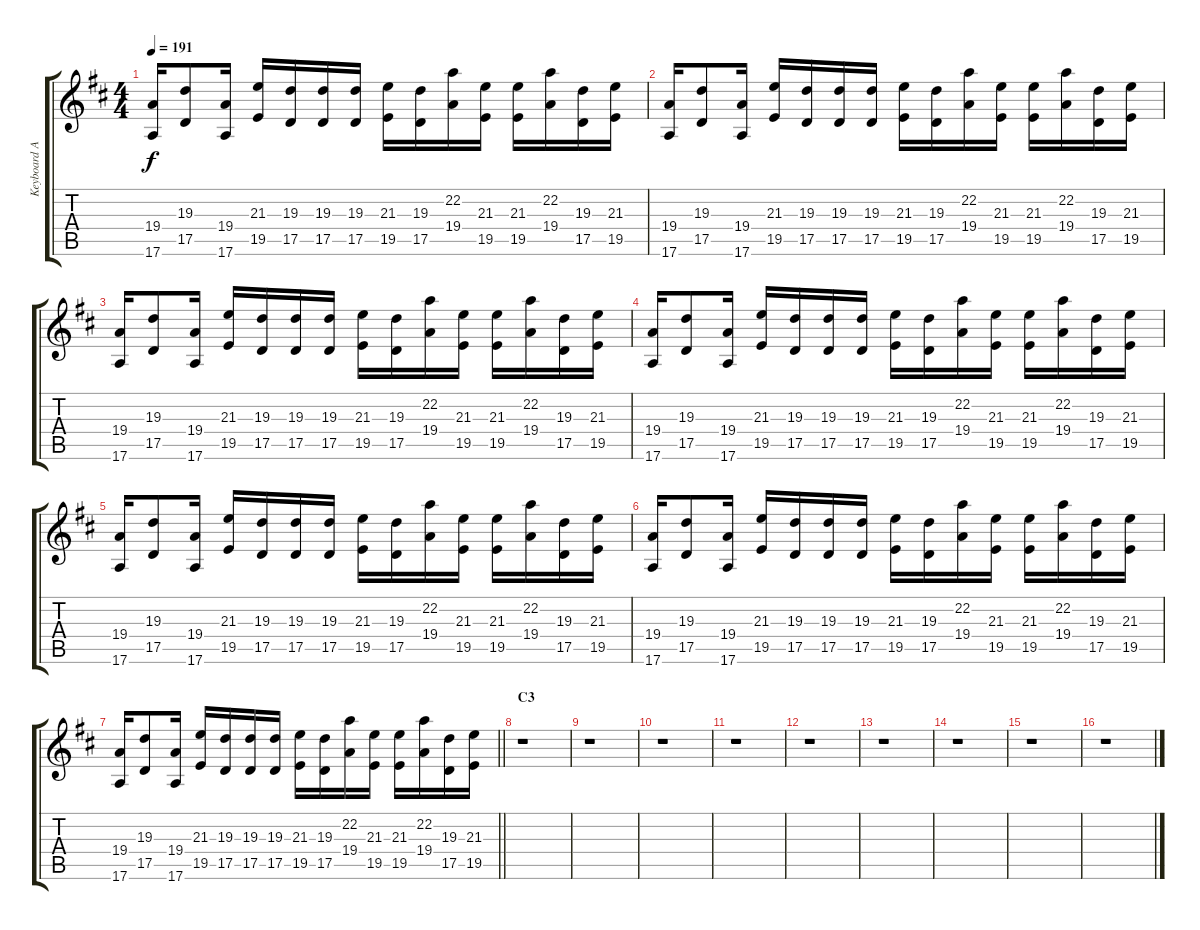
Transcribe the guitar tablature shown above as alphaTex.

\track ("Keyboard Arpeggio" "Keyboard A") {instrument lead6voice}
\staff {score tabs}
\tuning (E4 B3 G3 D3 A2 E2) {hide}
\ts (4 4)
\tempo 191
\clef g2
\ks d
(19.4 17.6).16{dy f balance 16} (19.3 17.5).8 (19.4 17.6).16 (21.3 19.5).16 (19.3 17.5).16 (19.3 17.5).16 (19.3 17.5).16 (21.3 19.5).16{balance 0} (19.3 17.5).16 (22.2 19.4).16 (21.3 19.5).16 (21.3 19.5).16 (22.2 19.4).16 (19.3 17.5).16 (21.3 19.5).16 |
(19.4 17.6).16{balance 16} (19.3 17.5).8 (19.4 17.6).16 (21.3 19.5).16 (19.3 17.5).16 (19.3 17.5).16 (19.3 17.5).16 (21.3 19.5).16{balance 0} (19.3 17.5).16 (22.2 19.4).16 (21.3 19.5).16 (21.3 19.5).16 (22.2 19.4).16 (19.3 17.5).16 (21.3 19.5).16 |
(19.4 17.6).16{balance 16} (19.3 17.5).8 (19.4 17.6).16 (21.3 19.5).16 (19.3 17.5).16 (19.3 17.5).16 (19.3 17.5).16 (21.3 19.5).16{balance 0} (19.3 17.5).16 (22.2 19.4).16 (21.3 19.5).16 (21.3 19.5).16 (22.2 19.4).16 (19.3 17.5).16 (21.3 19.5).16 |
(19.4 17.6).16{balance 16} (19.3 17.5).8 (19.4 17.6).16 (21.3 19.5).16 (19.3 17.5).16 (19.3 17.5).16 (19.3 17.5).16 (21.3 19.5).16{balance 0} (19.3 17.5).16 (22.2 19.4).16 (21.3 19.5).16 (21.3 19.5).16 (22.2 19.4).16 (19.3 17.5).16 (21.3 19.5).16 |
(19.4 17.6).16{balance 16} (19.3 17.5).8 (19.4 17.6).16 (21.3 19.5).16 (19.3 17.5).16 (19.3 17.5).16 (19.3 17.5).16 (21.3 19.5).16{balance 0} (19.3 17.5).16 (22.2 19.4).16 (21.3 19.5).16 (21.3 19.5).16 (22.2 19.4).16 (19.3 17.5).16 (21.3 19.5).16 |
(19.4 17.6).16{balance 16} (19.3 17.5).8 (19.4 17.6).16 (21.3 19.5).16 (19.3 17.5).16 (19.3 17.5).16 (19.3 17.5).16 (21.3 19.5).16{balance 0} (19.3 17.5).16 (22.2 19.4).16 (21.3 19.5).16 (21.3 19.5).16 (22.2 19.4).16 (19.3 17.5).16 (21.3 19.5).16 |
\barLineRight lightlight
(19.4 17.6).16{balance 16} (19.3 17.5).8 (19.4 17.6).16 (21.3 19.5).16 (19.3 17.5).16 (19.3 17.5).16 (19.3 17.5).16 (21.3 19.5).16{balance 0} (19.3 17.5).16 (22.2 19.4).16 (21.3 19.5).16 (21.3 19.5).16 (22.2 19.4).16 (19.3 17.5).16 (21.3 19.5).16 |
\section ("" "C3")
r.1 |
r.1 |
r.1 |
r.1 |
r.1 |
r.1 |
r.1 |
r.1 |
r.1
